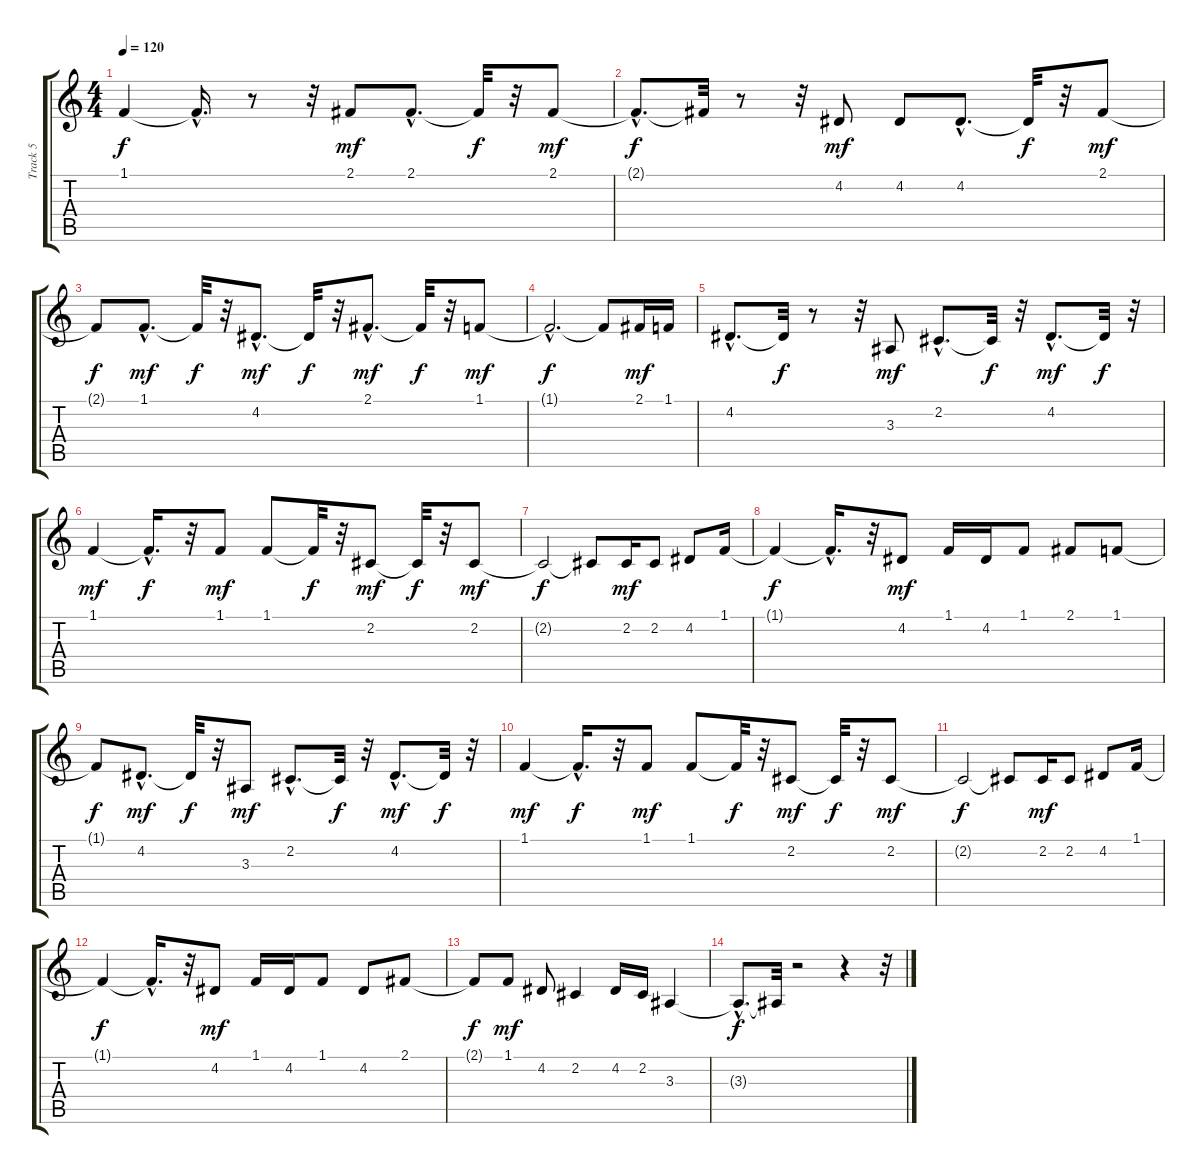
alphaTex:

\track ("Track 5" "Track 5") {instrument trumpet}
\staff {score tabs}
\tuning (E4 B3 G3 D3 A2 E2) {hide}
\ts (4 4)
\tempo 120
\clef g2
\ks c
1.1{t}.4{dy f} 1.1{hac t}.16{d} r.8 r.32 2.1.8{dy mf} 2.1{hac}.8{d} 2.1{t}.32{dy f} r.32 2.1.8{dy mf} |
2.1{hac t}.8{d dy f} 2.1{t}.32 r.8 r.32 4.2.8{dy mf} 4.2.8 4.2{hac}.8{d} 4.2{t}.32{dy f} r.32 2.1.8{dy mf} |
2.1{t}.8{dy f} 1.1{hac}.8{d dy mf} 1.1{t}.32{dy f} r.32 4.2{hac}.8{d dy mf} 4.2{t}.32{dy f} r.32 2.1{hac}.8{d dy mf} 2.1{t}.32{dy f} r.32 1.1.8{dy mf} |
1.1{hac t}.2{d dy f} 1.1{t}.8 2.1.16{dy mf} 1.1.16 |
4.2{hac}.8{d} 4.2{t}.32{dy f} r.8 r.32 3.3.8{dy mf} 2.2{hac}.8{d} 2.2{t}.32{dy f} r.32 4.2{hac}.8{d dy mf} 4.2{t}.32{dy f} r.32 |
1.1.4{dy mf} 1.1{hac t}.16{d dy f} r.32 1.1.8{dy mf} 1.1.8 1.1{t}.32{dy f} r.32 2.2.8{dy mf} 2.2{t}.32{dy f} r.32 2.2.8{dy mf} |
2.2{t}.2{dy f} 2.2{t}.8 2.2.16{dy mf} 2.2.8 4.2.8 1.1.16 |
1.1{t}.4{dy f} 1.1{hac t}.16{d} r.32 4.2.8{dy mf} 1.1.16 4.2.16 1.1.8 2.1.8 1.1.8 |
1.1{t}.8{dy f} 4.2{hac}.8{d dy mf} 4.2{t}.32{dy f} r.32 3.3.8{dy mf} 2.2{hac}.8{d} 2.2{t}.32{dy f} r.32 4.2{hac}.8{d dy mf} 4.2{t}.32{dy f} r.32 |
1.1.4{dy mf} 1.1{hac t}.16{d dy f} r.32 1.1.8{dy mf} 1.1.8 1.1{t}.32{dy f} r.32 2.2.8{dy mf} 2.2{t}.32{dy f} r.32 2.2.8{dy mf} |
2.2{t}.2{dy f} 2.2{t}.8 2.2.16{dy mf} 2.2.8 4.2.8 1.1.16 |
1.1{t}.4{dy f} 1.1{hac t}.16{d} r.32 4.2.8{dy mf} 1.1.16 4.2.16 1.1.8 4.2.8 2.1.8 |
2.1{t}.8{dy f} 1.1.8{dy mf} 4.2.8 2.2.4 4.2.16 2.2.16 3.3.4 |
3.3{hac t}.8{d dy f} 3.3{t}.32 r.2 r.4 r.32
